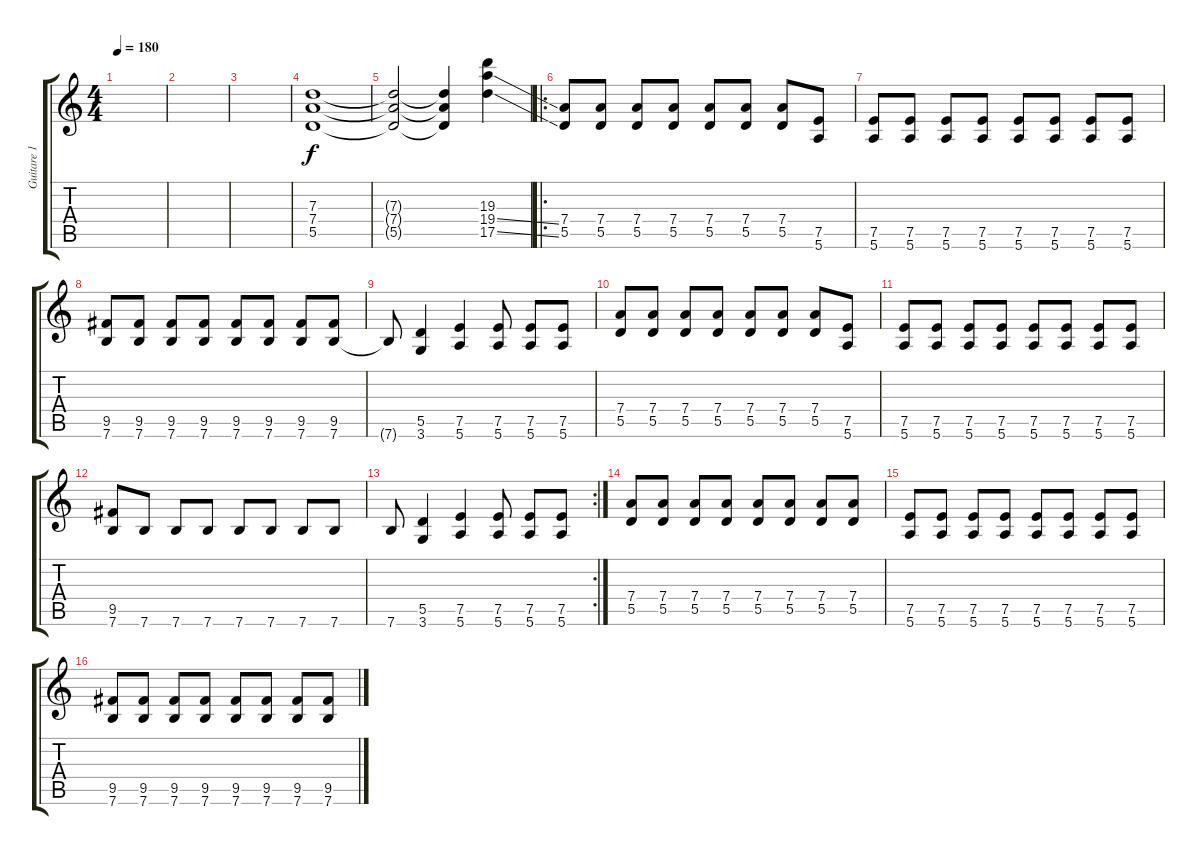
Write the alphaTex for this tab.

\track ("Guitare 1" "Guitare 1") {instrument distortionguitar}
\staff {score tabs}
\tuning (E4 B3 G3 D3 A2 E2) {hide}
\ts (4 4)
\tempo 180
\clef g2
\ks c
|
|
|
(7.3 7.4 5.5).1 |
(7.3{t} 7.4{t} 5.5{t}).2 (7.3{t} 7.4{t} 5.5{t}).4 (19.3 19.4{ss} 17.5{ss}).4 |
\ro
(7.4 5.5).8 (7.4 5.5).8 (7.4 5.5).8 (7.4 5.5).8 (7.4 5.5).8 (7.4 5.5).8 (7.4 5.5).8 (7.5 5.6).8 |
(7.5 5.6).8 (7.5 5.6).8 (7.5 5.6).8 (7.5 5.6).8 (7.5 5.6).8 (7.5 5.6).8 (7.5 5.6).8 (7.5 5.6).8 |
(9.5 7.6).8 (9.5 7.6).8 (9.5 7.6).8 (9.5 7.6).8 (9.5 7.6).8 (9.5 7.6).8 (9.5 7.6).8 (9.5 7.6).8 |
7.6{t}.8 (5.5 3.6).4 (7.5 5.6).4 (7.5 5.6).8 (7.5 5.6).8 (7.5 5.6).8 |
(7.4 5.5).8 (7.4 5.5).8 (7.4 5.5).8 (7.4 5.5).8 (7.4 5.5).8 (7.4 5.5).8 (7.4 5.5).8 (7.5 5.6).8 |
(7.5 5.6).8 (7.5 5.6).8 (7.5 5.6).8 (7.5 5.6).8 (7.5 5.6).8 (7.5 5.6).8 (7.5 5.6).8 (7.5 5.6).8 |
(9.5 7.6).8 7.6.8 7.6.8 7.6.8 7.6.8 7.6.8 7.6.8 7.6.8 |
\rc 2
7.6.8 (5.5 3.6).4 (7.5 5.6).4 (7.5 5.6).8 (7.5 5.6).8 (7.5 5.6).8 |
(7.4 5.5).8 (7.4 5.5).8 (7.4 5.5).8 (7.4 5.5).8 (7.4 5.5).8 (7.4 5.5).8 (7.4 5.5).8 (7.4 5.5).8 |
(7.5 5.6).8 (7.5 5.6).8 (7.5 5.6).8 (7.5 5.6).8 (7.5 5.6).8 (7.5 5.6).8 (7.5 5.6).8 (7.5 5.6).8 |
(9.5 7.6).8 (9.5 7.6).8 (9.5 7.6).8 (9.5 7.6).8 (9.5 7.6).8 (9.5 7.6).8 (9.5 7.6).8 (9.5 7.6).8
